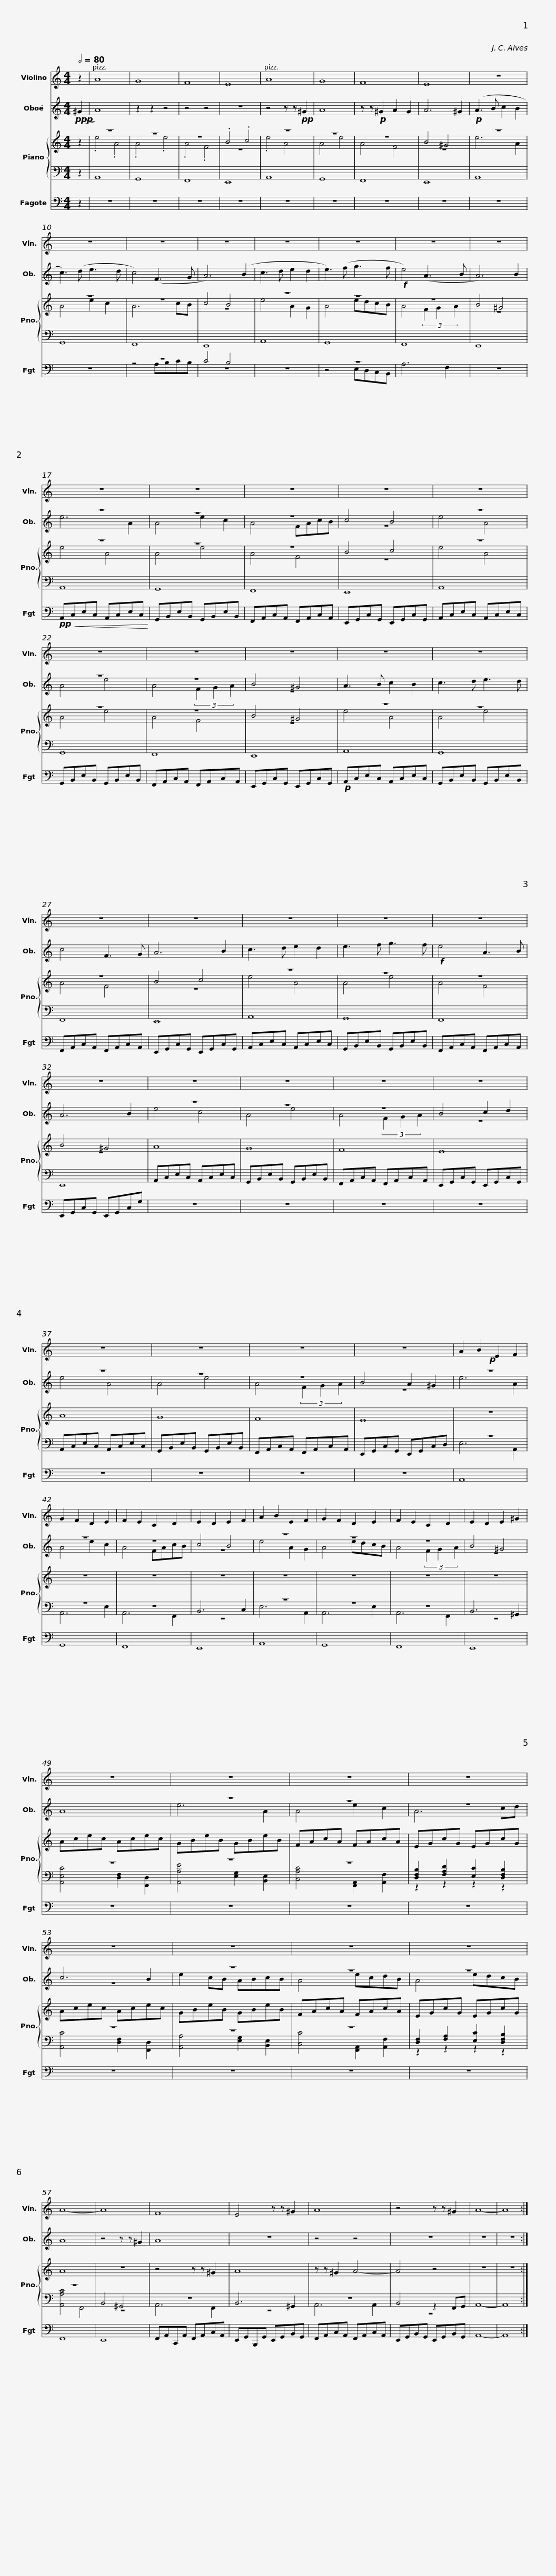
X:1
%%score 1 ( 2 3 ) { ( 4 6 ) | ( 5 7 ) } ( 8 9 )
L:1/8
Q:1/2=80
M:4/4
I:linebreak $
K:C
V:1 treble
V:2 treble
V:3 treble
V:4 treble
V:6 treble
V:5 bass
V:7 bass
V:8 bass
V:9 bass
V:1
 z2 | A8 | G8 | F8 | E8 | %5
 A8 | G8 | F8 | E8 | z8 |$ %10
 z8 | z8 | z8 | z8 | z8 | %15
 z8 | z8 |$ z8 | z8 | z8 | %20
 z8 | z8 |$ z8 | z8 | z8 | %25
 z8 | z8 |$ z8 | z8 | z8 | %30
 z8 | z8 |$ z8 | z8 | z8 | %35
 z8 | z8 |$ z8 | z8 | z8 | %40
 z8 | A2 B2 E2 F2 | G2 F2 D2 E2 |$ F2 E2 C2 D2 | E2 D2 E2 F2 | %45
 A2 B2 E2 F2 | G2 F2 D2 E2 | F2 E2 C2 D2 | E2 D2 E2 ^G2 | z8 |$ %50
 z8 | z8 | z8 | z8 | z8 |$ %55
 z8 | z8 | A8- | A8 | F8 | %60
 E4 z z ^G2 |$ A8 | z4 z z ^G2 | A8- | A8 :| %65
V:2
!ppp!!>(! ^G2!>)! | A8 | z2 z2 z4 | z4 z4 | z8 | %5
 z4 z z!pp! ^G2 | A8 | z z!p! ^G2 A2 G2 | A6 ^G2 |!p! (A3 B c2 B2 |$ %10
 c3) (d e3 d | c4) (F3 G | A6) (B2 | c3 d e2 d2 | e3) (f g3 f | %15
!f! e4) (A3 B | A6) B2 |$ z8 | z8 | z8 | %20
 c4 B4 | z8 |$ z8 | z8 | B4 ^G4 | %25
 A3 B c2 B2 | c3 d e3 d |$ c4 F3 G | A6 B2 | c3 d e2 d2 | %30
 e3 f g3 f |!f! e4 A3 B |$ A6 B2 | z8 | z8 | %35
 z8 | B4 c2 d2 |$ z8 | z8 | z8 | %40
 B4 A2 ^G2 |!p! z8 | z8 |$ z8 | c4 B4 | %45
 z8 | z8 | z8 | B4 ^G4 | A8 |$ %50
 z8 | z8 | z8 | c6 B2 | z8 |$ %55
 z8 | z8 | A8 | z4 z z ^G2 | A8 | %60
 z8 |$ z4 z4 | z8 | z8 | z8 :| %65
V:3
 x2 | x8 | x8 | x8 | x8 | %5
 x8 | x8 | x8 | x8 | x8 |$ %10
 x8 | x8 | x8 | x8 | x8 | %15
 x8 | x8 |$ e6 A2 | A4 e2 c2 | A4 FAcB | %20
 z8 | e4 A4 |$ A4 e4 | A4 (3F2 G2 A2 | z8 | %25
 x8 | x8 |$ x8 | x8 | x8 | %30
 x8 | x8 |$ x8 | e4 c4 | A4 e4 | %35
 A4 (3F2 G2 A2 | z8 |$ e4 A4 | A4 e4 | A4 (3F2 G2 A2 | %40
 z8 | e6 A2 | A4 e2 c2 |$ A4 FAcB | z8 | %45
 e4 A2 G2 | A4 edcB | A4 (3F2 G2 A2 | z8 | x8 |$ %50
 e6 A2 | A4 e2 c2 | A6 cd | z8 | e2 cB ABcB |$ %55
 A4 ecdB | A4 edcB | x8 | x8 | x8 | %60
 x8 |$ x8 | x8 | x8 | x8 :| %65
V:4
 z2 | z8 | z8 | z8 | .B4 .c4 | %5
 z8 | z8 | z8 | B4 ^G4 | z8 |$ %10
 z8 | z8 | c4 B4 | z8 | z8 | %15
 z8 | B4 ^G4 |$ z8 | z8 | z8 | %20
 B4 c4 | z8 |$ z8 | z8 | B4 ^G4 | %25
 z8 | z8 |$ z8 | B4 c4 | z8 | %30
 z8 | z8 |$ B4 ^G4 | A8 | G8 | %35
 F8 | E8 |$ A8 | G8 | F8 | %40
 E8 | z8 | z8 |$ z8 | z8 | %45
 z8 | z8 | z8 | z8 | Acec Acec |$ %50
 GBeB GBeB | FAcA FAcA | EGcG EGcG | Acec Acec | GBeB GBeB |$ %55
 FAcA FAcA | EGcG EGcG | A8 | z8 | z4 z z ^G2 | %60
 A8 |$ z z ^G2 A4- | A4 z4 | z8 | z8 :| %65
V:5
 z2 | A,,8 | G,,8 | F,,8 | E,,8 | %5
 A,,8 | G,,8 | F,,8 | E,,8 | A,,8 |$ %10
 G,,8 | F,,8 | E,,8 | A,,8 | G,,8 | %15
 F,,8 | E,,8 |$ A,,8 | G,,8 | F,,8 | %20
 E,,8 | A,,8 |$ G,,8 | F,,8 | E,,8 | %25
 A,,8 | G,,8 |$ F,,8 | E,,8 | A,,8 | %30
 G,,8 | F,,8 |$ E,,8 | A,,C,E,C, A,,C,E,C, | G,,B,,E,B,, G,,B,,E,B,, | %35
 F,,A,,C,A,, F,,A,,C,A,, | E,,G,,C,G,, E,,G,,C,G,, |$ A,,C,E,C, A,,C,E,C, | G,,B,,E,B,, G,,B,,E,B,, | F,,A,,C,A,, F,,A,,C,A,, | %40
 E,,G,,C,G,, E,,G,,C,D, | z8 | z8 |$ z8 | B,,6 C,2 | %45
 z8 | z8 | z8 | B,,6 ^G,,2 | z8 |$ %50
 z8 | z8 | [D,F,B,]2 [F,A,D]2 [E,C]2 [D,F,B,]2 | z8 | z8 |$ %55
 z8 | [D,F,]2 [F,A,]2 [E,C]2 [D,F,B,]2 | z8 | B,,4 ^G,,4 | z8 | %60
 B,,6 ^G,,2 |$ z8 | B,,4 z2 F,,G,, | A,,8- | A,,8 :| %65
V:6
 x2 | .e4 .A4 | .A4 .e4 | .A4 .F4 | z8 | %5
 .e4 A4 | A4 e4 | A4 F4 | z8 | e6 A2 |$ %10
 A4 e2 c2 | A6 cB | z8 | e4 A2 G2 | A4 edcB | %15
 A4 (3F2 G2 A2 | z8 |$ e4 A4 | A4 e4 | A4 F4 | %20
 z8 | e4 A4 |$ A4 e4 | A4 F4 | z8 | %25
 e4 A4 | A4 e4 |$ A4 F4 | z8 | e4 A4 | %30
 A4 e4 | A4 F4 |$ z8 | x8 | x8 | %35
 x8 | x8 |$ x8 | x8 | x8 | %40
 x8 | x8 | x8 |$ x8 | x8 | %45
 x8 | x8 | x8 | x8 | x8 |$ %50
 x8 | x8 | x8 | x8 | x8 |$ %55
 x8 | x8 | x8 | x8 | x8 | %60
 x8 |$ x8 | x8 | x8 | x8 :| %65
V:7
 x2 | x8 | x8 | x8 | x8 | %5
 x8 | x8 | x8 | x8 | x8 |$ %10
 x8 | x8 | x8 | x8 | x8 | %15
 x8 | x8 |$ x8 | x8 | x8 | %20
 x8 | x8 |$ x8 | x8 | x8 | %25
 x8 | x8 |$ x8 | x8 | x8 | %30
 x8 | x8 |$ x8 | x8 | x8 | %35
 x8 | x8 |$ x8 | x8 | x8 | %40
 x8 | E,6 A,,2 | A,,6 E,2 |$ A,,6 F,,2 | z8 | %45
 E,6 A,,2 | A,,6 E,2 | A,,6 F,,2 | z8 | [A,,E,C]4 [D,F,]2 [F,,D,]2 |$ %50
 [A,,A,E]4 [E,G,]2 [B,,E,]2 | [C,A,C]4 [F,,A,,]2 [A,,F,]2 | z2 z2 z2 z2 | [A,,C]4 [D,F,]2 [F,,D,]2 | [A,,A,]4 [E,G,]2 [B,,E,]2 |$ %55
 [C,C]4 [F,,A,,]2 [A,,F,]2 | z2 z2 z2 z2 | [A,,A,C]4 F,,4 | z8 | A,,6 F,,2 | %60
 z8 |$ A,,6 A,,2 | z8 | x8 | x8 :| %65
V:8
 z2 | z8 | z8 | z8 | z8 | %5
 z8 | z8 | z8 | z8 | z8 |$ %10
 z8 | z8 | C4 B,4 | z8 | z8 | %15
 A,6 F,2 | z8 |$!pp! A,,!<(!C,E,C, A,,C,E,C,!<)! | G,,B,,E,B,, G,,B,,E,B,, | F,,A,,C,A,, F,,A,,C,A,, | %20
 E,,G,,C,G,, E,,G,,C,G,, | A,,C,E,C, A,,C,E,C, |$ G,,B,,E,B,, G,,B,,E,B,, | F,,A,,C,A,, F,,A,,C,A,, | E,,G,,C,G,, E,,G,,C,G,, | %25
!p! A,,C,E,C, A,,C,E,C, | G,,B,,E,B,, G,,B,,E,B,, |$ F,,A,,C,A,, F,,A,,C,A,, | E,,G,,C,G,, E,,G,,C,G,, | A,,C,E,C, A,,C,E,C, | %30
 G,,B,,E,B,, G,,B,,E,B,, | F,,A,,C,A,, F,,A,,C,A,, |$ E,,G,,C,G,, E,,G,,C,G, | z8 | z8 | %35
 z8 | z8 |$ z8 | z8 | z8 | %40
 z8 | A,,8 | G,,8 |$ F,,8 | E,,8 | %45
 A,,8 | G,,8 | F,,8 | E,,8 | z8 |$ %50
 z8 | z8 | z8 | z8 | z8 |$ %55
 z8 | z8 | F,,8 | E,,8 | F,,A,,C,,A,, F,,A,,C,A,, | %60
 E,,G,,B,,,G,, E,,G,,B,,G,, |$ F,,A,,C,A,, F,,A,,C,A,, | E,,G,,B,,G,, E,,G,,B,,G,, | A,,8- | A,,8 :| %65
V:9
 x2 | x8 | x8 | x8 | x8 | %5
 x8 | x8 | x8 | x8 | x8 |$ %10
 x8 | z4 A,B,CB, | z8 | x8 | z4 E,D,C,B,, | %15
 x8 | x8 |$ x8 | x8 | x8 | %20
 x8 | x8 |$ x8 | x8 | x8 | %25
 x8 | x8 |$ x8 | x8 | x8 | %30
 x8 | x8 |$ x8 | x8 | x8 | %35
 x8 | x8 |$ x8 | x8 | x8 | %40
 x8 | x8 | x8 |$ x8 | x8 | %45
 x8 | x8 | x8 | x8 | x8 |$ %50
 x8 | x8 | x8 | x8 | x8 |$ %55
 x8 | x8 | x8 | x8 | x8 | %60
 x8 |$ x8 | x8 | x8 | x8 :| %65
